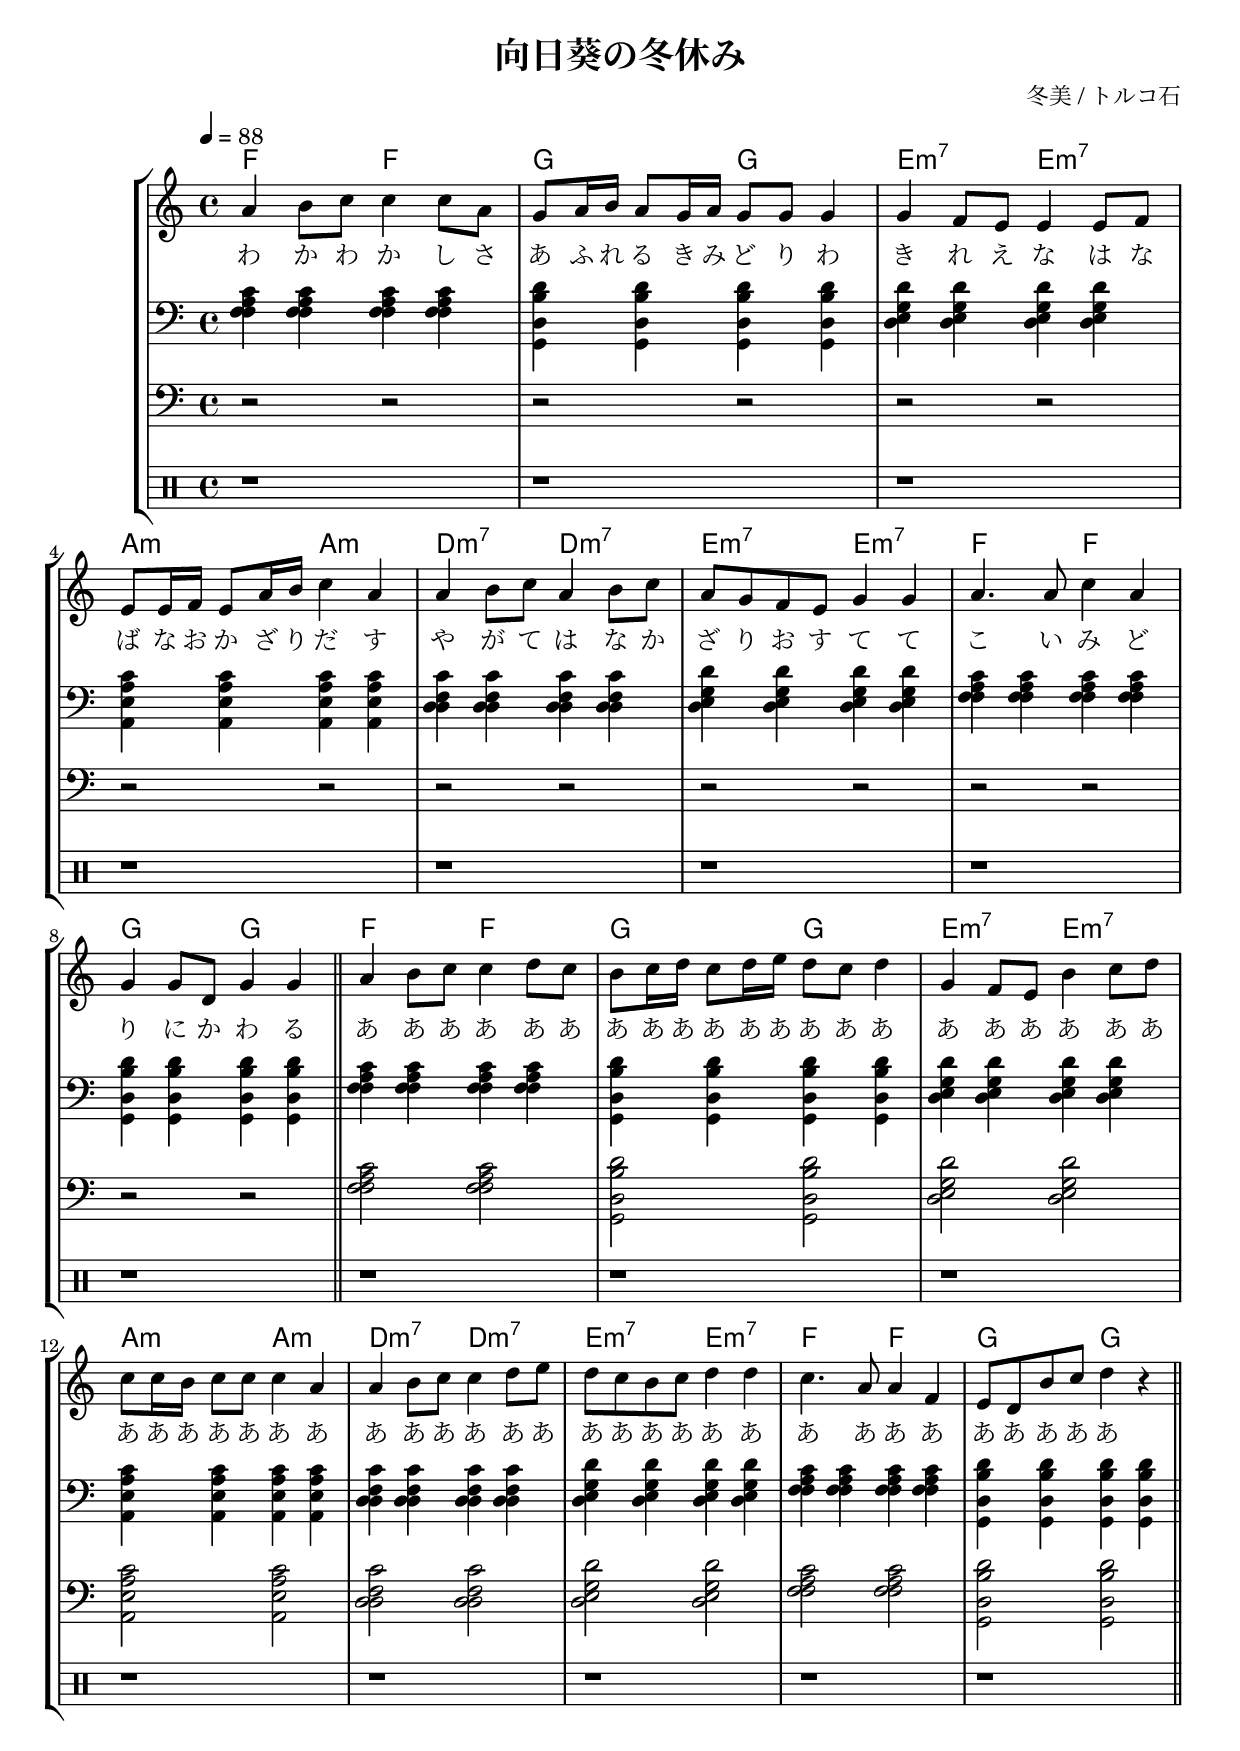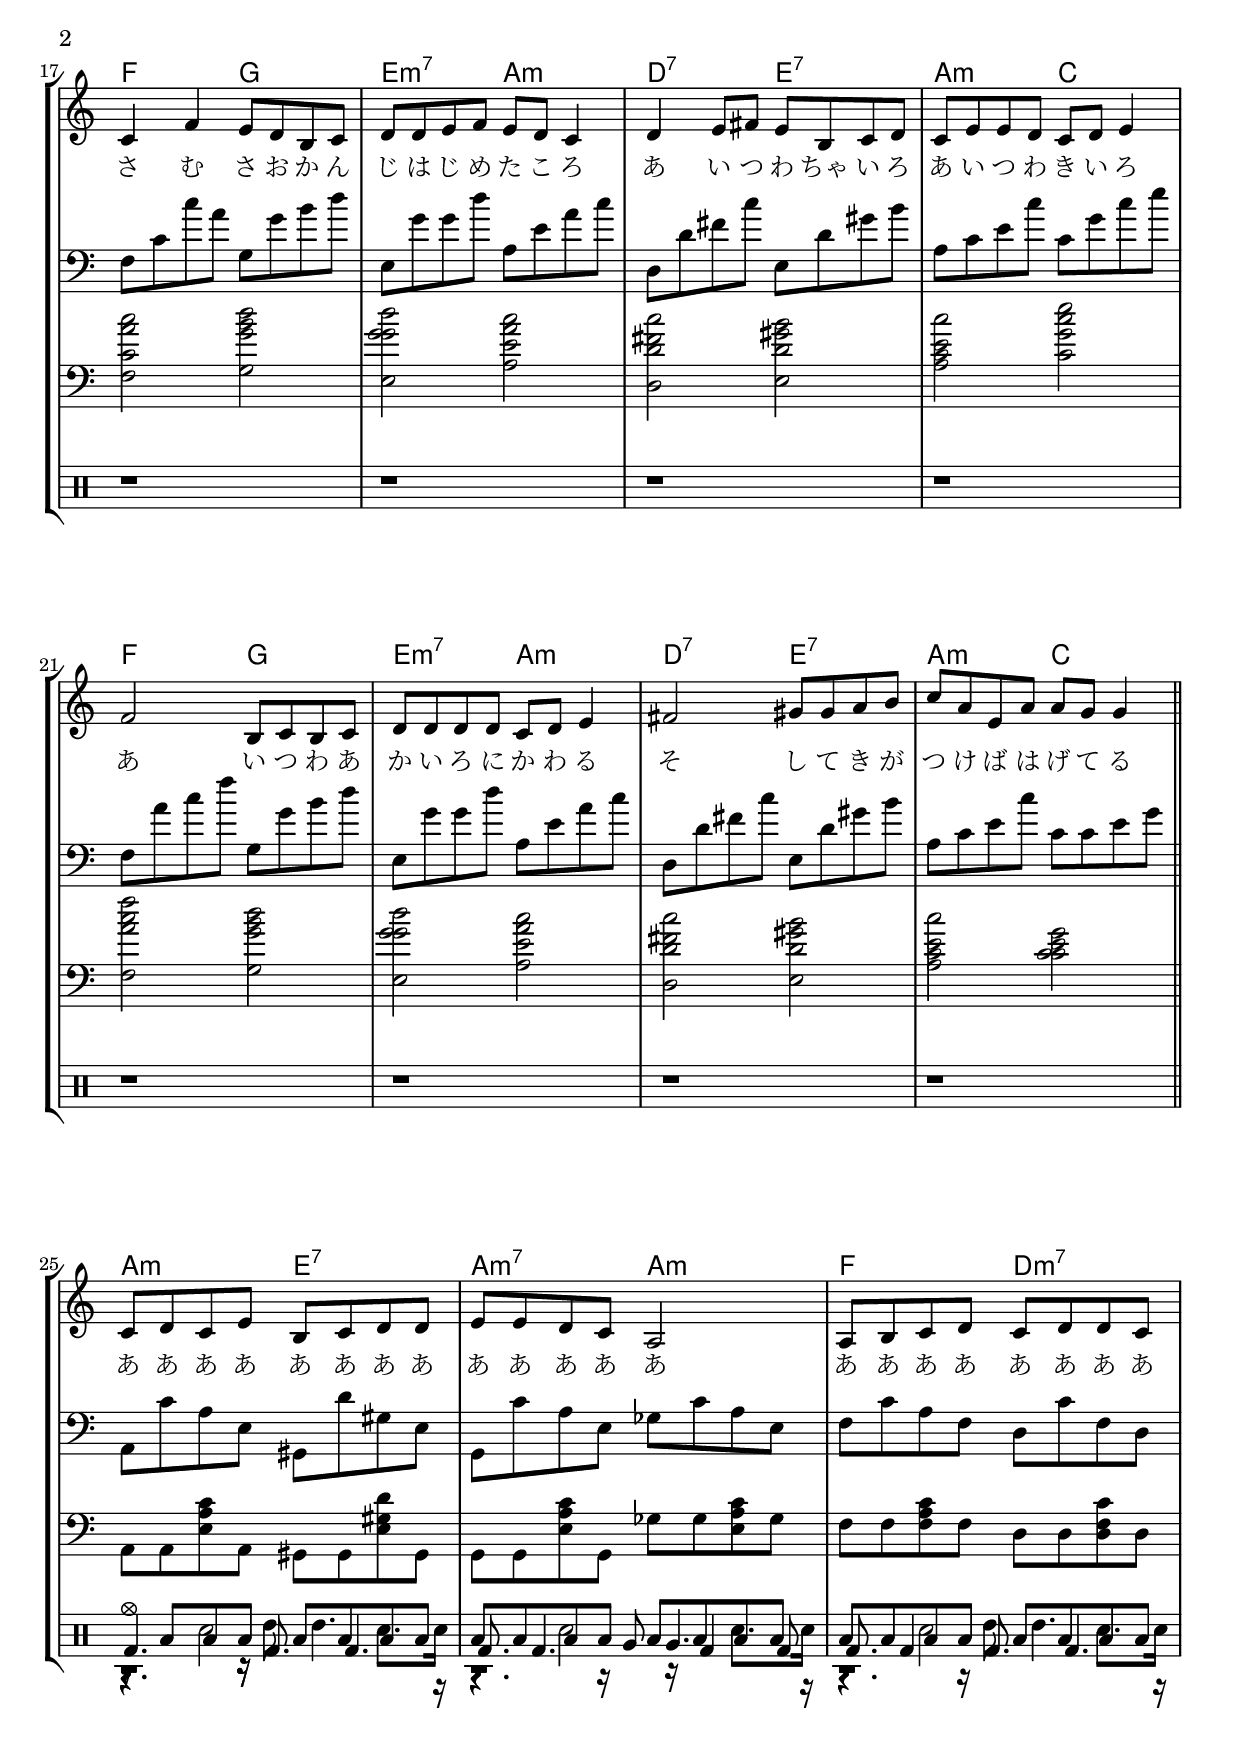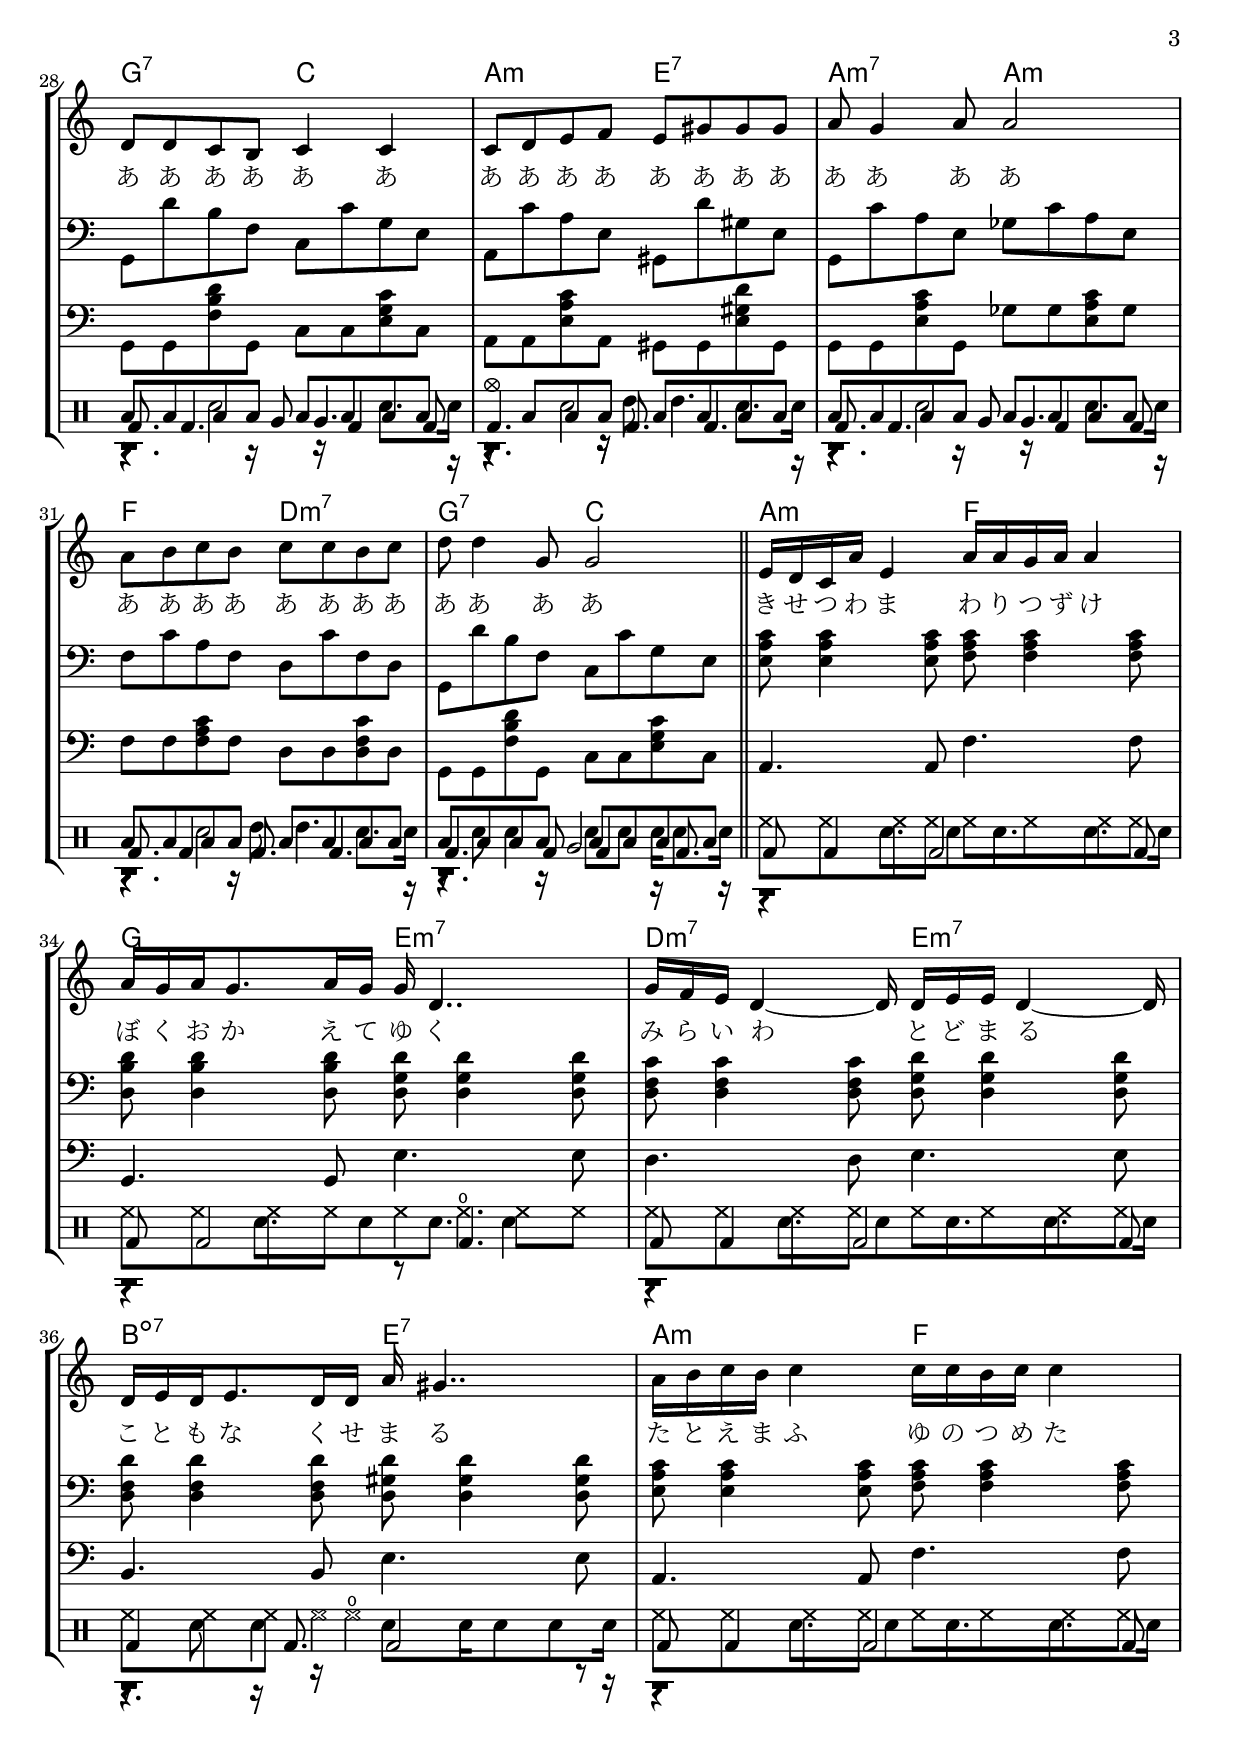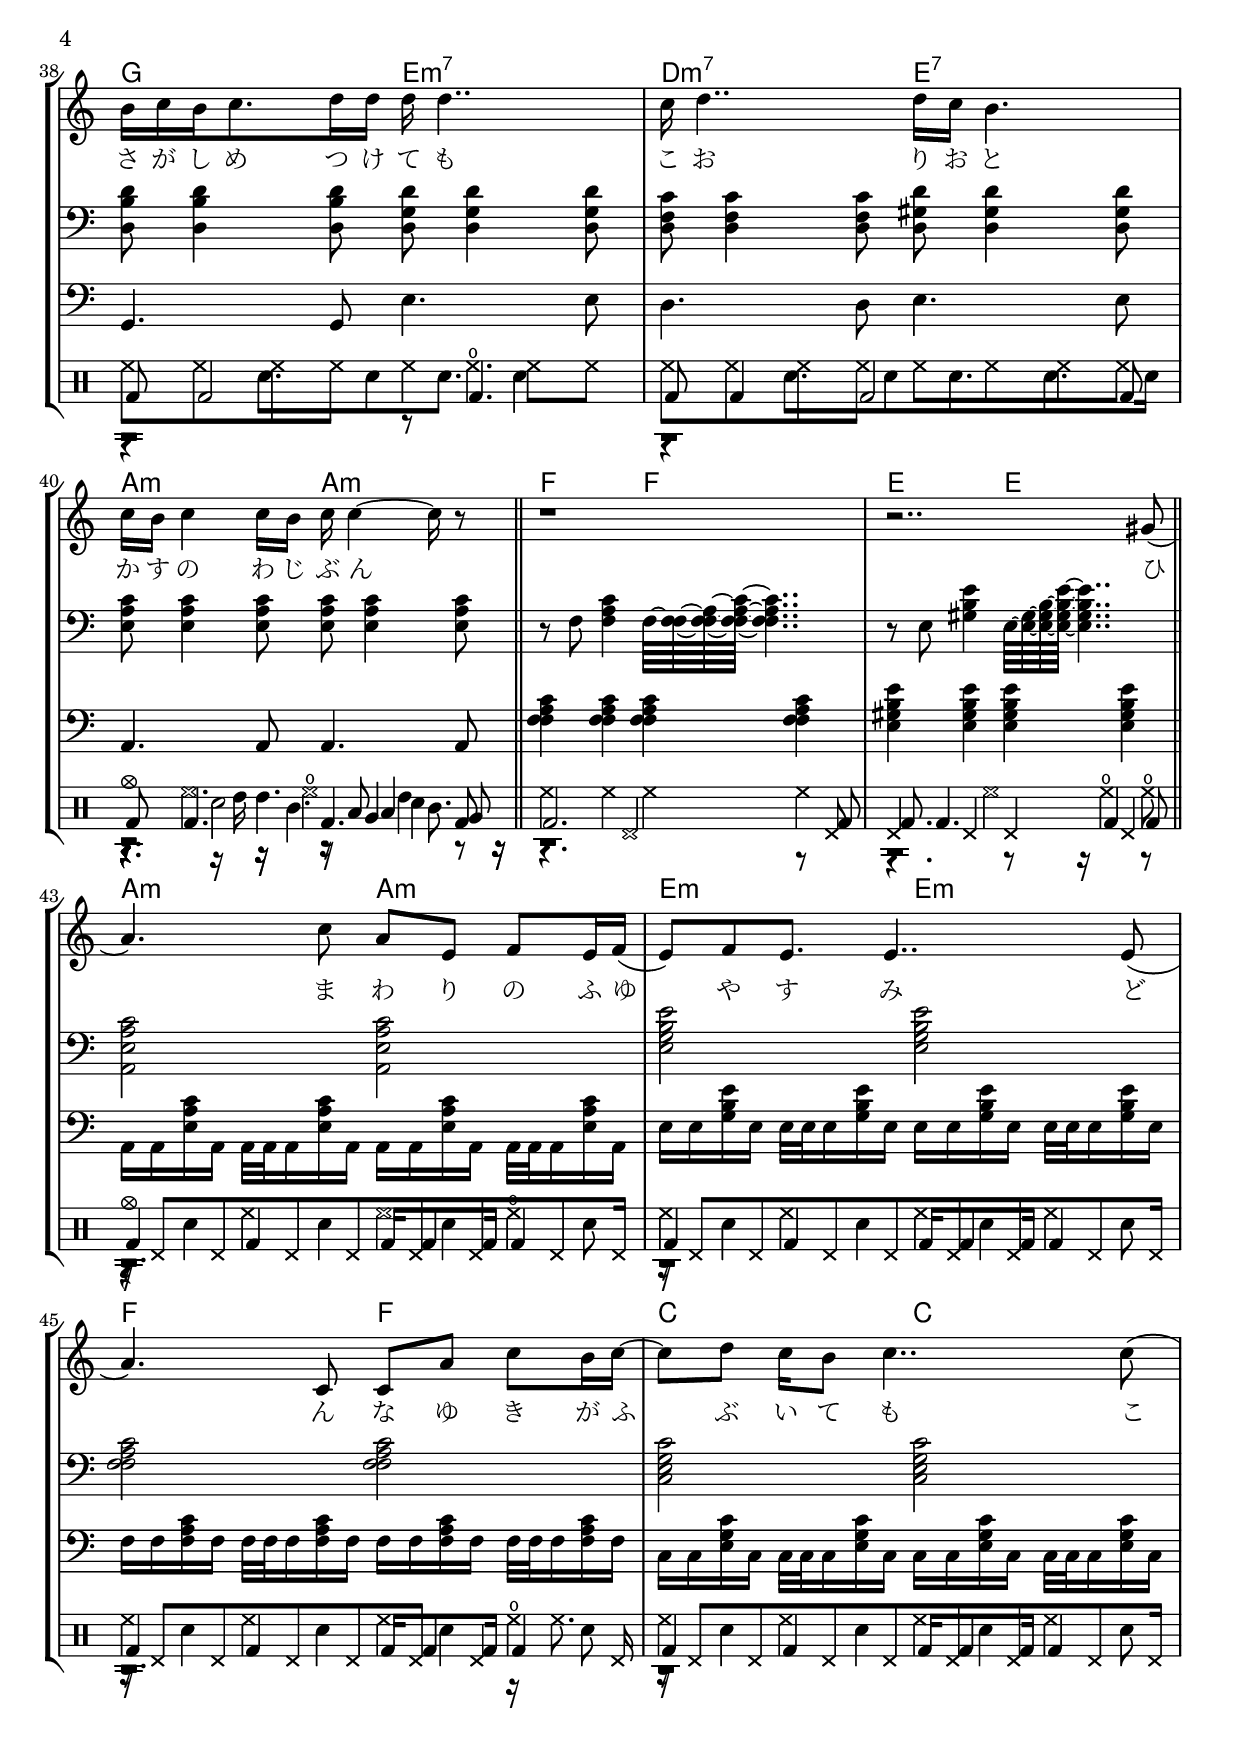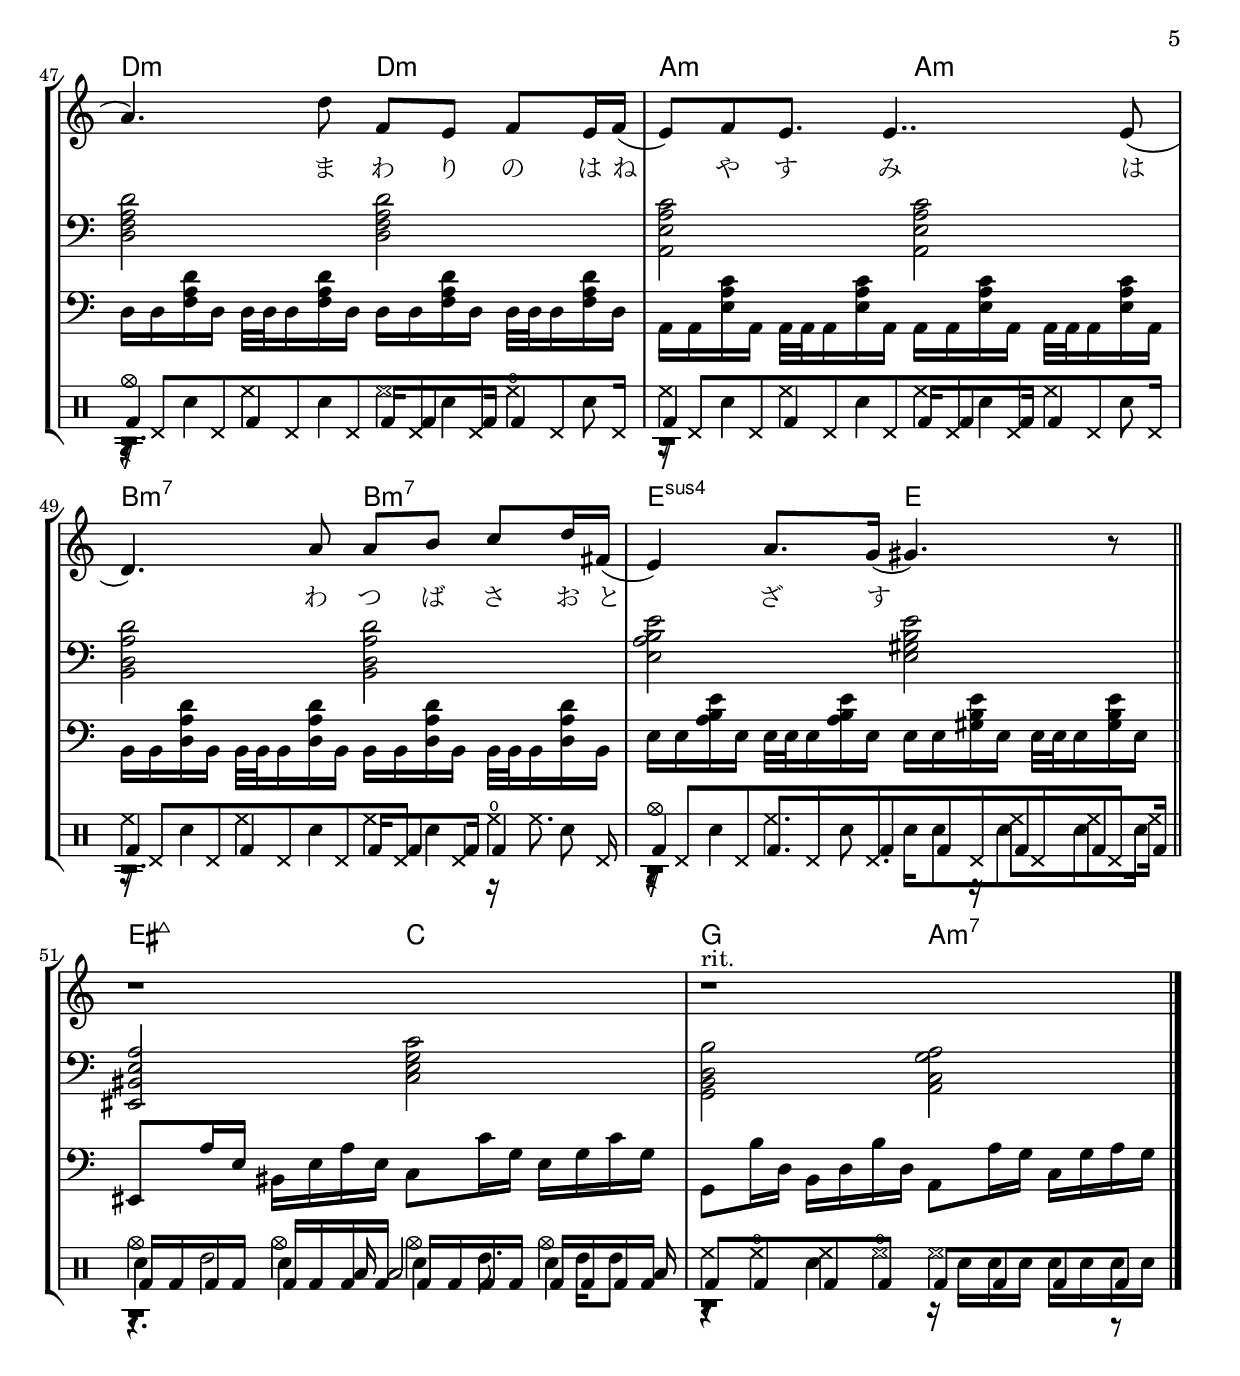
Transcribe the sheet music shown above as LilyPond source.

\version "2.12.1"

\header {
	title = \markup {向日葵の冬休み}
	composer = \markup \center-column {"冬美 / トルコ石"}
}

harmony = \chordmode {
	f2 f g g e:min7 e:min7 a:m a:m d:min7 d:min7 e:min7 e:min7 f f g g 

	f f g g e:min7 e:min7 a:m a:m d:min7 d:min7 e:min7 e:min7 f f g g 

	f g e:min7 a:m d:7 e:7 a:m c f g e:min7 a:m d:7 e:7 a:m c 

	a:m e:7 a:min7 a:m f d:min7 g:7 c a:m e:7 a:min7 a:m f d:min7 g:7 c 

	a:m f g e:min7 d:min7 e:min7 b:dim7 e:7 a:m f g e:min7 d:min7 e:7 a:m a:m 

	f f e e 

	a:m a:m e:m e:m f f c c d:m d:m a:m a:m b:min7 b:min7 e:sus4 e 

	eis:maj7 c g a:min7 
}

melody = {
	\set Staff.midiInstrument = #"fss0.35"
		\key c \major
	\tempo 4 = 88
 a'4  b'8  c''8  c''4  c''8  a'8 
	g'8  a'16  b'16  a'8  g'16  a'16  g'8  g'8  g'4 
	g'4  f'8  e'8  e'4  e'8  f'8 
	e'8  e'16  f'16  e'8  a'16  b'16  c''4  a'4 
	a'4  b'8  c''8  a'4  b'8  c''8 
	a'8  g'8  f'8  e'8  g'4  g'4 
	a'4.  a'8  c''4  a'4 
	g'4  g'8  d'8  g'4  g'4
	\set Staff.midiInstrument = #"Electric Guitar (jazz)"
	 a'4  b'8  c''8  c''4  d''8  c''8 
	b'8  c''16  d''16  c''8  d''16  e''16  d''8  c''8  d''4 
	g'4  f'8  e'8  b'4  c''8  d''8 
	c''8  c''16  b'16  c''8  c''8  c''4  a'4 
	a'4  b'8  c''8  c''4  d''8  e''8 
	d''8  c''8  b'8  c''8  d''4  d''4 
	c''4.  a'8  a'4  f'4 
	e'8  d'8  b'8  c''8  d''4  r4
	\set Staff.midiInstrument = #"fss0.35"
	 c'4  f'4  e'8  d'8  b8  c'8 
	d'8  d'8  e'8  f'8  e'8  d'8  c'4 
	d'4  e'8  fis'8  e'8  b8  c'8  d'8 
	c'8  e'8  e'8  d'8  c'8  d'8  e'4 
	f'2  b8  c'8  b8  c'8 
	d'8  d'8  d'8  d'8  c'8  d'8  e'4 
	fis'2  gis'8  gis'8  a'8  b'8 
	c''8  a'8  e'8  a'8  a'8  g'8  g'4
	\set Staff.midiInstrument = #"String Ensemble 1"
	 c'8  d'8  c'8  e'8  b8  c'8  d'8  d'8 
	e'8  e'8  d'8  c'8  a2 
	a8  b8  c'8  d'8  c'8  d'8  d'8  c'8 
	d'8  d'8  c'8  b8  c'4  c'4 
	c'8  d'8  e'8  f'8  e'8  gis'8  gis'8  gis'8 
	a'8  g'4  a'8  a'2 
	a'8  b'8  c''8  b'8  c''8  c''8  b'8  c''8 
	d''8  d''4  g'8  g'2
	\set Staff.midiInstrument = #"fss0.35"
	 e'16  d'16  c'16  a'16  e'4  a'16  a'16  g'16  a'16  a'4 
	a'16  g'16  a'16  g'8.  a'16  g'16  g'16  d'4.. 
	g'16  f'16  e'16  d'4~d'16  d'16  e'16  e'16  d'4~d'16 
	d'16  e'16  d'16  e'8.  d'16  d'16  a'16  gis'4.. 
	a'16  b'16  c''16  b'16  c''4  c''16  c''16  b'16  c''16  c''4 
	b'16  c''16  b'16  c''8.  d''16  d''16  d''16  d''4.. 
	c''16  d''4..  d''16  c''16  b'4. 
	c''16  b'16  c''4  c''16  b'16  c''16  c''4~c''16  	r8 	r1 | r2.. 
	\set Staff.midiInstrument = #"fss0.35"
	gis'8 
	(a'4.)  c''8  a'8  e'8  f'8  e'16  f'16 
	(e'8)  f'8  e'8.  e'4..  e'8 
	(a'4.)  c'8  c'8  a'8  c''8  b'16  c''16~ 
	c''8  d''8  c''16  b'8  c''4..  c''8 
	(a'4.)  d''8  f'8  e'8  f'8  e'16  f'16 
	(e'8)  f'8  e'8.  e'4..  e'8 
	(d'4.)  a'8  a'8  b'8  c''8  d''16  fis'16 
	(e'4)  a'8.  g'16  (gis'4.)  	r8 	r1 | r1^"rit." \bar "|."
}

words = \lyricmode {
	わ  か  わ  か  し  さ  あ  ふ  れ  る  き  み  ど  り  わ  き  れ  え  な  は  な  ば  な  お  か  ざ  り  だ  す  や  が  て  は  な  か  ざ  り  お  す  て  て  こ  い  み  ど  り  に  か  わ  る  
	あ  あ  あ  あ  あ  あ  あ  あ  あ  あ  あ  あ  あ  あ  あ  あ  あ  あ  あ  あ  あ  あ  あ  あ  あ  あ  あ  あ  あ  あ  あ  あ  あ  あ  あ  あ  あ  あ  あ  あ  あ  あ  あ  あ  あ  あ  あ  あ  あ  
	さ  む  さ  お  か  ん  じ  は  じ  め  た  こ  ろ  あ  い  つ  わ  ちゃ  い  ろ  あ  い  つ  わ  き  い  ろ  あ  い  つ  わ  あ  か  い  ろ  に  か  わ  る  そ  し  て  き  が  つ  け  ば  は  げ  て  る  
	あ  あ  あ  あ  あ  あ  あ  あ  あ  あ  あ  あ  あ  あ  あ  あ  あ  あ  あ  あ  あ  あ  あ  あ  あ  あ  あ  あ  あ  あ  あ  あ  あ  あ  あ  あ  あ  あ  あ  あ  あ  あ  あ  あ  あ  あ  あ  あ  あ  あ  あ  
	き  せ  つ  わ  ま  わ  り  つ  ず  け  ぼ  く  お  か  え  て  ゆ  く  み  ら  い  わ  と  ど  ま  る  こ  と  も  な  く  せ  ま  る  た  と  え  ま  ふ  ゆ  の  つ  め  た  さ  が  し  め  つ  け  て  も  こ  お  り  お  と  か  す  の  わ  じ  ぶ  ん  
	
	ひ  ま  わ  り  の  ふ  ゆ  や  す  み  ど  ん  な  ゆ  き  が  ふ  ぶ  い  て  も  こ  ま  わ  り  の  は  ね  や  す  み  は  わ  つ  ば  さ  お  と  ざ  す  
	
}

tempochange = {
	\tempo 4 = 88
	r1 | r1 | r1 | r1 | r1 | r1 | r1 | r1 \bar "||"
	\tempo 4 = 88
	r1 | r1 | r1 | r1 | r1 | r1 | r1 | r1 \bar "||"
	\tempo 4 = 88
	r1 | r1 | r1 | r1 | r1 | r1 | r1 | r1 \bar "||"
	\tempo 4 = 88
	r1 | r1 | r1 | r1 | r1 | r1 | r1 | r1 \bar "||"
	\tempo 4 = 88
	r1 | r1 | r1 | r1 | r1 | r1 | r1 | r1 \bar "||"
	\tempo 4 = 88
	r1 | r1 \bar "||"
	\tempo 4 = 88
	r1 | r1 | r1 | r1 | r1 | r1 | r1 | r1 \bar "||"
	\tempo 4 = 88
	r1 | \tempo 4 = 66 r2 \tempo 4 = 58 r2 \bar "|."
}

mainacc = {
	\clef bass
	\set Staff.midiInstrument = #"Acoustic grand"
	\key c \major
	\tempo 4 = 88
	<f f a c'>4 <f f a c'>4
	<f f a c'>4 <f f a c'>4
	<g, d b d'>4 <g, d b d'>4
	<g, d b d'>4 <g, d b d'>4
	<e d g d'>4 <e d g d'>4
	<e d g d'>4 <e d g d'>4
	<a, e a c'>4 <a, e a c'>4
	<a, e a c'>4 <a, e a c'>4
	<d d f c'>4 <d d f c'>4
	<d d f c'>4 <d d f c'>4
	<e d g d'>4 <e d g d'>4
	<e d g d'>4 <e d g d'>4
	<f f a c'>4 <f f a c'>4
	<f f a c'>4 <f f a c'>4
	<g, d b d'>4 <g, d b d'>4
	<g, d b d'>4 <g, d b d'>4
	\bar "||"

	\set Staff.midiInstrument = #"Acoustic grand"
	<f f a c'>4 <f f a c'>4
	<f f a c'>4 <f f a c'>4
	<g, d b d'>4 <g, d b d'>4
	<g, d b d'>4 <g, d b d'>4
	<e d g d'>4 <e d g d'>4
	<e d g d'>4 <e d g d'>4
	<a, e a c'>4 <a, e a c'>4
	<a, e a c'>4 <a, e a c'>4
	<d d f c'>4 <d d f c'>4
	<d d f c'>4 <d d f c'>4
	<e d g d'>4 <e d g d'>4
	<e d g d'>4 <e d g d'>4
	<f f a c'>4 <f f a c'>4
	<f f a c'>4 <f f a c'>4
	<g, d b d'>4 <g, d b d'>4
	<g, d b d'>4 <g, d b d'>4
	\bar "||"

	\set Staff.midiInstrument = #"Bright Acoustic"
	f8 c'8 c''8 a'8
	g8 g'8 b'8 d''8
	e8 g'8 g'8 d''8
	a8 e'8 a'8 c''8
	d8 d'8 fis'8 c''8
	e8 d'8 gis'8 b'8
	a8 c'8 e'8 c''8
	c'8 g'8 c''8 e''8
	f8 a'8 c''8 f''8
	g8 g'8 b'8 d''8
	e8 g'8 g'8 d''8
	a8 e'8 a'8 c''8
	d8 d'8 fis'8 c''8
	e8 d'8 gis'8 b'8
	a8 c'8 e'8 c''8
	c'8 c'8 e'8 g'8
	\bar "||"

	\set Staff.midiInstrument = #"Bright Acoustic"
	a,8 c' a e
	gis,8 d' gis e
	g,8 c' a e
	ges8 c' a e
	f8 c' a f
	d8 c' f d
	g,8 d' b f
	c8 c' g e
	a,8 c' a e
	gis,8 d' gis e
	g,8 c' a e
	ges8 c' a e
	f8 c' a f
	d8 c' f d
	g,8 d' b f
	c8 c' g e
	\bar "||"

	\set Staff.midiInstrument = #"Acoustic Guitar (steel)"
	<e a c'>8 <e a c'>4 <e a c'>8
	<f a c'>8 <f a c'>4 <f a c'>8
	<d b d'>8 <d b d'>4 <d b d'>8
	<d g d'>8 <d g d'>4 <d g d'>8
	<d f c'>8 <d f c'>4 <d f c'>8
	<d g d'>8 <d g d'>4 <d g d'>8
	<d f d'>8 <d f d'>4 <d f d'>8
	<d gis d'>8 <d gis d'>4 <d gis d'>8
	<e a c'>8 <e a c'>4 <e a c'>8
	<f a c'>8 <f a c'>4 <f a c'>8
	<d b d'>8 <d b d'>4 <d b d'>8
	<d g d'>8 <d g d'>4 <d g d'>8
	<d f c'>8 <d f c'>4 <d f c'>8
	<d gis d'>8 <d gis d'>4 <d gis d'>8
	<e a c'>8 <e a c'>4 <e a c'>8
	<e a c'>8 <e a c'>4 <e a c'>8
	\bar "||"

	\set Staff.midiInstrument = #"Acoustic Guitar (steel)"
	r8 f8 <f a c'>4
	f64~ <f~ f~> <f~ f~ a~> <f f a c'>~ <f f a c'>4..
	r8 e8 <gis b e'>4
	e64~ <e~ gis~> <e~ gis~ b~> <e gis b e'>~ <e gis b e'>4..
	\bar "||"

	\set Staff.midiInstrument = #"String Ensemble 1"
	<a, e a c'>2
	<a, e a c'>2
	<e g b e'>2
	<e g b e'>2
	<f f a c'>2
	<f f a c'>2
	<c e g c'>2
	<c e g c'>2
	<d f a d'>2
	<d f a d'>2
	<a, e a c'>2
	<a, e a c'>2
	<b, d a d'>2
	<b, d a d'>2
	<e a b e'>2
	<e gis b e'>2
	\bar "||"

	\set Staff.midiInstrument = #"String Ensemble 1"
	<eis, bis, e a>2
	<c e g c'>2
	<g, b, d b>2
	<a, c g a>2
	\bar "|."
}

subacc = {
	\clef bass
	\set Staff.midiInstrument = #"Acoustic grand"
	\key c \major
	\tempo 4 = 88
	r2
	r2
	r2
	r2
	r2
	r2
	r2
	r2
	r2
	r2
	r2
	r2
	r2
	r2
	r2
	r2
	\bar "||"

	\set Staff.midiInstrument = #"String Ensemble 1"
	<f f a c'>2
	<f f a c'>2
	<g, d b d'>2
	<g, d b d'>2
	<e d g d'>2
	<e d g d'>2
	<a, e a c'>2
	<a, e a c'>2
	<d d f c'>2
	<d d f c'>2
	<e d g d'>2
	<e d g d'>2
	<f f a c'>2
	<f f a c'>2
	<g, d b d'>2
	<g, d b d'>2
	\bar "||"

	\set Staff.midiInstrument = #"FX 6 (goblins)"
	<f c' c'' a'>2
	<g g' b' d''>2
	<e g' g' d''>2
	<a e' a' c''>2
	<d d' fis' c''>2
	<e d' gis' b'>2
	<a c' e' c''>2
	<c' g' c'' e''>2
	<f a' c'' f''>2
	<g g' b' d''>2
	<e g' g' d''>2
	<a e' a' c''>2
	<d d' fis' c''>2
	<e d' gis' b'>2
	<a c' e' c''>2
	<c' c' e' g'>2
	\bar "||"

	\set Staff.midiInstrument = #"Acoustic Guitar (steel)"
	a,8 a,8 <e a c'>8 a,8
	gis,8 gis,8 <e gis d'>8 gis,8
	g,8 g,8 <e a c'>8 g,8
	ges8 ges8 <e a c'>8 ges8
	f8 f8 <f a c'>8 f8
	d8 d8 <d f c'>8 d8
	g,8 g,8 <f b d'>8 g,8
	c8 c8 <e g c'>8 c8
	a,8 a,8 <e a c'>8 a,8
	gis,8 gis,8 <e gis d'>8 gis,8
	g,8 g,8 <e a c'>8 g,8
	ges8 ges8 <e a c'>8 ges8
	f8 f8 <f a c'>8 f8
	d8 d8 <d f c'>8 d8
	g,8 g,8 <f b d'>8 g,8
	c8 c8 <e g c'>8 c8
	\bar "||"

	\set Staff.midiInstrument = #"Distorted Guitar"
	a,4.a,8
	f4.f8
	g,4.g,8
	e4.e8
	d4.d8
	e4.e8
	b,4.b,8
	e4.e8
	a,4.a,8
	f4.f8
	g,4.g,8
	e4.e8
	d4.d8
	e4.e8
	a,4.a,8
	a,4.a,8
	\bar "||"

	\set Staff.midiInstrument = #"Bright Acoustic"
	<f f a c'>4 <f f a c'>4
	<f f a c'>4 <f f a c'>4
	<e gis b e'>4 <e gis b e'>4
	<e gis b e'>4 <e gis b e'>4
	\bar "||"

	\set Staff.midiInstrument = #"Distorted Guitar"
	a,16 a,16 <e a c'>16 a,16   a,32 a,32 a,16 <e a c'>16 a,16
	a,16 a,16 <e a c'>16 a,16   a,32 a,32 a,16 <e a c'>16 a,16
	e16 e16 <g b e'>16 e16   e32 e32 e16 <g b e'>16 e16
	e16 e16 <g b e'>16 e16   e32 e32 e16 <g b e'>16 e16
	f16 f16 <f a c'>16 f16   f32 f32 f16 <f a c'>16 f16
	f16 f16 <f a c'>16 f16   f32 f32 f16 <f a c'>16 f16
	c16 c16 <e g c'>16 c16   c32 c32 c16 <e g c'>16 c16
	c16 c16 <e g c'>16 c16   c32 c32 c16 <e g c'>16 c16
	d16 d16 <f a d'>16 d16   d32 d32 d16 <f a d'>16 d16
	d16 d16 <f a d'>16 d16   d32 d32 d16 <f a d'>16 d16
	a,16 a,16 <e a c'>16 a,16   a,32 a,32 a,16 <e a c'>16 a,16
	a,16 a,16 <e a c'>16 a,16   a,32 a,32 a,16 <e a c'>16 a,16
	b,16 b,16 <d a d'>16 b,16   b,32 b,32 b,16 <d a d'>16 b,16
	b,16 b,16 <d a d'>16 b,16   b,32 b,32 b,16 <d a d'>16 b,16
	e16 e16 <a b e'>16 e16   e32 e32 e16 <a b e'>16 e16
	e16 e16 <gis b e'>16 e16   e32 e32 e16 <gis b e'>16 e16
	\bar "||"

	\set Staff.midiInstrument = #"Distorted Guitar"
	eis,8 a16 e16   bis,16 e16 a16 e16
	c8 c'16 g16   e16 g16 c'16 g16
	g,8 b16 d16   b,16 d16 b16 d16
	a,8 a16 g16   c16 g16 a16 g16
	\bar "|."
}

percA = {
	\drummode {
	r1 |r1 |r1 |r1 |r1 |r1 |r1 |r1 \bar "||"
	r1 |r1 |r1 |r1 |r1 |r1 |r1 |r1 \bar "||"
	r1 |r1 |r1 |r1 |r1 |r1 |r1 |r1 \bar "||"
	r4 sn2 sn8. sn16  |r4 sn2 sn8. sn16  |r4 sn2 sn8. sn16  |r4 sn2 sn8. sn16  |r4 sn2 sn8. sn16  |r4 sn2 sn8. sn16  |r4 sn2 sn8. sn16  |r8 sn8 sn4 sn8 sn8 sn16 sn8 sn16  \bar "||"
	hh8 hh8 hh8 hh8 hh8 hh8 hh8 hh8  |hh8 hh8 hh8 hh8 hh4 hh8 hh8  |hh8 hh8 hh8 hh8 hh8 hh8 hh8 hh8  |hh8 hh8 hh8 hh2 r8  |hh8 hh8 hh8 hh8 hh8 hh8 hh8 hh8  |hh8 hh8 hh8 hh8 hh4 hh8 hh8  |hh8 hh8 hh8 hh8 hh8 hh8 hh8 hh8  |r8 hh2. r8  \bar "||"
	r1  |r2 r8 hho4 hho8  \bar "||"
	r2. hho4  |r1  |r2. hho4  |r1  |r2. hho4  |r1  |r2. hho4  |r1  \bar "||"
	r1  |hh4 hh4 hh2  \bar "|."
	}
}

percB = {
	\drummode {
	r1 |r1 |r1 |r1 |r1 |r1 |r1 |r1 \bar "||"
	r1 |r1 |r1 |r1 |r1 |r1 |r1 |r1 \bar "||"
	r1 |r1 |r1 |r1 |r1 |r1 |r1 |r1 \bar "||"
	r4. r16 tommh8 tommh4. r16  |r1  |r4. r16 tommh8 tommh4. r16  |r1  |r4. r16 tommh8 tommh4. r16  |r1  |r4. r16 tommh8 tommh4. r16  |r1  \bar "||"
	r4 sn8. sn8 sn8. sn8. sn16  |r4 sn8. sn8 sn8. sn4  |r4 sn8. sn8 sn8. sn8. sn16  |r8 sn8 sn4 sn8 sn16 sn8 sn8 sn16  |r4 sn8. sn8 sn8. sn8. sn16  |r4 sn8. sn8 sn8. sn4  |r4 sn8. sn8 sn8. sn8. sn16  |r4 sn2 sn4  \bar "||"
	r4. hhp2 hhp8  |hhp4 hhp4 hhp4 hhp4  \bar "||"
	r4 hh4 hh2  |hh4 hh4 hh4 hh4  |hh4 hh4 hh4 r16 hh8.  |hh4 hh4 hh4 hh4  |r4 hh4 hh2  |hh4 hh4 hh4 hh4  |hh4 hh4 hh4 r16 hh8.  |r4 hh4. r16 hh8 hh8 hh16  \bar "||"
	sn4 sn4 sn4 sn4  |r4 sn4 r16 sn16 sn16 sn16 sn16 sn16 sn16 sn16  \bar "|."
	}
}

percC = {
	\drummode {
	r1 |r1 |r1 |r1 |r1 |r1 |r1 |r1 \bar "||"
	r1 |r1 |r1 |r1 |r1 |r1 |r1 |r1 \bar "||"
	r1 |r1 |r1 |r1 |r1 |r1 |r1 |r1 \bar "||"
	r8 toml8 toml8 toml8 toml8 toml8 toml8 toml8  |toml8 toml8 toml8 toml8 toml8 toml8 toml8 toml8  |toml8 toml8 toml8 toml8 toml8 toml8 toml8 toml8  |toml8 toml8 toml8 toml8 toml8 toml8 toml8 toml8  |r8 toml8 toml8 toml8 toml8 toml8 toml8 toml8  |toml8 toml8 toml8 toml8 toml8 toml8 toml8 toml8  |toml8 toml8 toml8 toml8 toml8 toml8 toml8 toml8  |toml8 toml8 toml8 toml8 toml8 toml8 toml8 toml8  \bar "||"
	bd8 bd4 bd2 bd8  |bd8 bd2 bd4.  |bd8 bd4 bd2 bd8  |bd4 r16 bd8. bd2  |bd8 bd4 bd2 bd8  |bd8 bd2 bd4.  |bd8 bd4 bd2 bd8  |bd8 bd4. bd4. bd8  \bar "||"
	hh4 hh4 hh4 hh4  |r4. hh2 r8  \bar "||"
	r16 hhp8 hhp8 hhp8 hhp8 hhp8 hhp8 hhp8 hhp16  |r16 hhp8 hhp8 hhp8 hhp8 hhp8 hhp8 hhp8 hhp16  |r16 hhp8 hhp8 hhp8 hhp8 hhp8 hhp4 hhp16  |r16 hhp8 hhp8 hhp8 hhp8 hhp8 hhp8 hhp8 hhp16  |r16 hhp8 hhp8 hhp8 hhp8 hhp8 hhp8 hhp8 hhp16  |r16 hhp8 hhp8 hhp8 hhp8 hhp8 hhp8 hhp8 hhp16  |r16 hhp8 hhp8 hhp8 hhp8 hhp8 hhp4 hhp16  |r16 hhp8 hhp8 hhp8 hhp8. hhp8 hhp8 hhp8  \bar "||"
	bd16 bd16 bd16 bd16 bd16 bd16 bd16 bd16 bd16 bd16 bd16 bd16 bd16 bd16 bd16 bd16  |bd8 bd8 bd8 bd8 bd8 bd8 bd8 bd8  \bar "|."
	}
}

percD = {
	\drummode {
	r1 |r1 |r1 |r1 |r1 |r1 |r1 |r1 \bar "||"
	r1 |r1 |r1 |r1 |r1 |r1 |r1 |r1 \bar "||"
	r1 |r1 |r1 |r1 |r1 |r1 |r1 |r1 \bar "||"
	r1  |r4. r16 tomfh8 tomfh4. r16  |r1  |r4. r16 tomfh8 tomfh4. r16  |r1  |r4. r16 tomfh8 tomfh4. r16  |r1  |r4. r16 tomfh2 r16  \bar "||"
	r1  |r2 r8 hho4.  |r1  |r4. r16 hho2 r16  |r1  |r2 r8 hho4.  |r1  |r4. r16 hho2 r16  \bar "||"
	bd2. r8 bd8  |bd8. bd4. r16 bd4 bd8  \bar "||"
	r8 sn4 sn4 sn4 sn8  |r8 sn4 sn4 sn4 sn8  |r8 sn4 sn4 sn4 sn8  |r8 sn4 sn4 sn4 sn8  |r8 sn4 sn4 sn4 sn8  |r8 sn4 sn4 sn4 sn8  |r8 sn4 sn4 sn4 sn8  |r8 sn4 sn8 sn16 sn8 sn8 sn8 sn16  \bar "||"
	r1  |r8 hho4 hho2 r8  \bar "|."
	}
}

percE = {
	\drummode {
	r1 |r1 |r1 |r1 |r1 |r1 |r1 |r1 \bar "||"
	r1 |r1 |r1 |r1 |r1 |r1 |r1 |r1 \bar "||"
	r1 |r1 |r1 |r1 |r1 |r1 |r1 |r1 \bar "||"
	bd4. r16 bd8. bd4.  |bd8. bd4. r16 bd4 bd8  |bd8. bd4 bd8. bd4.  |bd8. bd4. r16 bd4 bd8  |bd4. r16 bd8. bd4.  |bd8. bd4. r16 bd4 bd8  |bd8. bd4 bd8. bd4.  |bd4. bd8 bd4 r16 bd8.  \bar "||"
	r1 |r1 |r1 |r1 |r1 |r1 |r1 |cymc1  \bar "||"
	r1 | r1 \bar "||"
	bd4 bd4 bd16 bd8 bd16 bd4  |bd4 bd4 bd16 bd8 bd16 bd4  |bd4 bd4 bd16 bd8 bd16 bd4  |bd4 bd4 bd16 bd8 bd16 bd4  |bd4 bd4 bd16 bd8 bd16 bd4  |bd4 bd4 bd16 bd8 bd16 bd4  |bd4 bd4 bd16 bd8 bd16 bd4  |bd4 bd8. bd8 bd8 bd8 bd8 bd16  \bar "||"
	cymc4 cymc4 cymc4 cymc4  |r1 \bar "|."
	}
}

percF = {
	\drummode {
	r1 | r1 | r1 | r1 | r1 | r1 | r1 | r1 \bar "||"
	r1 | r1 | r1 | r1 | r1 | r1 | r1 | r1 \bar "||"
	r1 | r1 | r1 | r1 | r1 | r1 | r1 | r1 \bar "||"
	cymc1  |r1 |r1 |r1 |cymc1  |r1 |r1 |r1 \bar "||"
	r1 |r1 |r1 |r1 |r1 |r1 |r1 |r4 r16 tommh16 tommh4. tommh4  \bar "||"
	r1 | r1 \bar "||"
	cymc1  |r1 |r1 |r1 |cymc1  |r1 |r1 |cymc1  \bar "||"
	r8 tommh2 tommh8. tommh16 tommh8  |r1 \bar "|."
	}
}

percG = {
	\drummode {
	r1 | r1 | r1 | r1 | r1 | r1 | r1 | r1 \bar "||"
	r1 | r1 | r1 | r1 | r1 | r1 | r1 | r1 \bar "||"
	r1 | r1 | r1 | r1 | r1 | r1 | r1 | r1 \bar "||"
	r1 | r1 | r1 | r1 | r1 | r1 | r1 | r1 \bar "||"
	r1 |r1 |r1 |r1 |r1 |r1 |r1 |r4. r16 tomml4. tomml8.  \bar "||"
	r1 | r1 \bar "||"
	r1 | r1 | r1 | r1 | r1 | r1 | r1 | r1 \bar "||"
	r4. toml16 toml2 toml16  |r1 \bar "|."
	}
}

percH = {
	\drummode {
	r1 | r1 | r1 | r1 | r1 | r1 | r1 | r1 \bar "||"
	r1 | r1 | r1 | r1 | r1 | r1 | r1 | r1 \bar "||"
	r1 | r1 | r1 | r1 | r1 | r1 | r1 | r1 \bar "||"
	r1 | r1 | r1 | r1 | r1 | r1 | r1 | r1 \bar "||"
	r1 |r1 |r1 |r1 |r1 |r1 |r1 |r2 r16 toml8 toml4 r16  \bar "||"
	r1 | r1 \bar "||"
	r1 | r1 | r1 | r1 | r1 | r1 | r1 | r1 \bar "||"
	r1 | r1 \bar "|."
	}
}

percI = {
	\drummode {
	r1 | r1 | r1 | r1 | r1 | r1 | r1 | r1 \bar "||"
	r1 | r1 | r1 | r1 | r1 | r1 | r1 | r1 \bar "||"
	r1 | r1 | r1 | r1 | r1 | r1 | r1 | r1 \bar "||"
	r1 | r1 | r1 | r1 | r1 | r1 | r1 | r1 \bar "||"
	r1 |r1 |r1 |r1 |r1 |r1 |r1 |r2 r8 tomfh4 tomfh8  \bar "||"
	r1 | r1 \bar "||"
	r1 | r1 | r1 | r1 | r1 | r1 | r1 | r1 \bar "||"
	r1 | r1 \bar "|."
	}
}

\score {
	<<
		\new StaffGroup <<
			\new ChordNames {\harmony}
			\new Voice = "melody" {\melody}
			\new Lyrics \lyricsto "melody" \words
			\new Staff = "mainacc" {\mainacc}
			\new Staff = "subacc" {\subacc}
			\new DrumStaff <<
				\new DrumVoice {\percA}
				\new DrumVoice {\percB}
				\new DrumVoice {\percC}
				\new DrumVoice {\percD}
				\new DrumVoice {\percE}
				\new DrumVoice {\percF}
				\new DrumVoice {\percG}
				\new DrumVoice {\percH}
				\new DrumVoice {\percI}
			>>
		>>
	>>
	\layout { }
}
